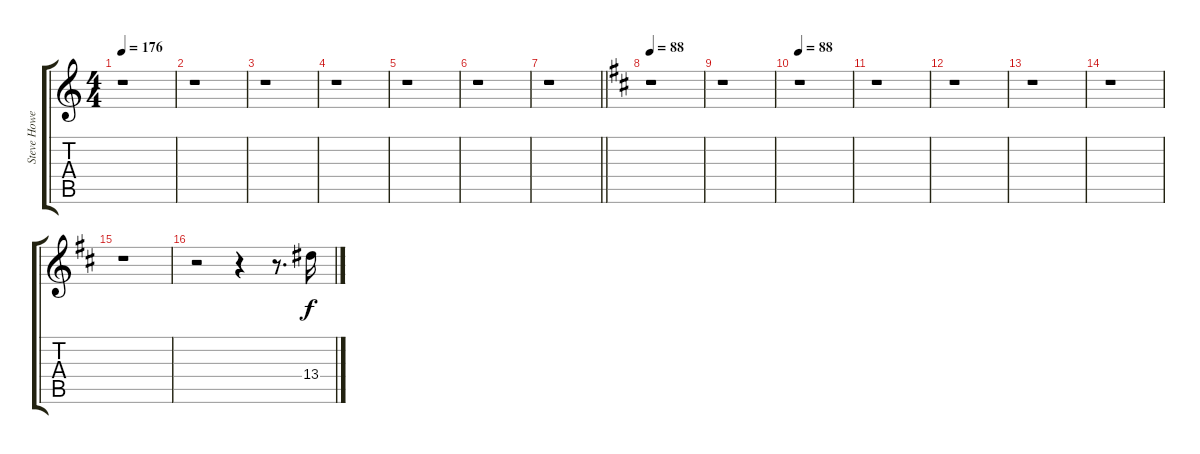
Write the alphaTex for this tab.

\track ("Steve Howe 2" "Steve Howe") {instrument electricguitarjazz}
\staff {score tabs}
\tuning (E4 B3 G3 D3 A2 E2) {hide}
\ts (4 4)
\tempo 176
\clef g2
\ks c
r.1{dy f} |
r.1 |
r.1 |
r.1 |
r.1 |
r.1 |
\barLineRight lightlight
r.1 |
\tempo 88
\ks d
r.1 |
r.1 |
\tempo 88
r.1 |
r.1 |
r.1 |
r.1 |
r.1 |
r.1 |
r.2 r.4 r.8{d} 13.4{h}.16
